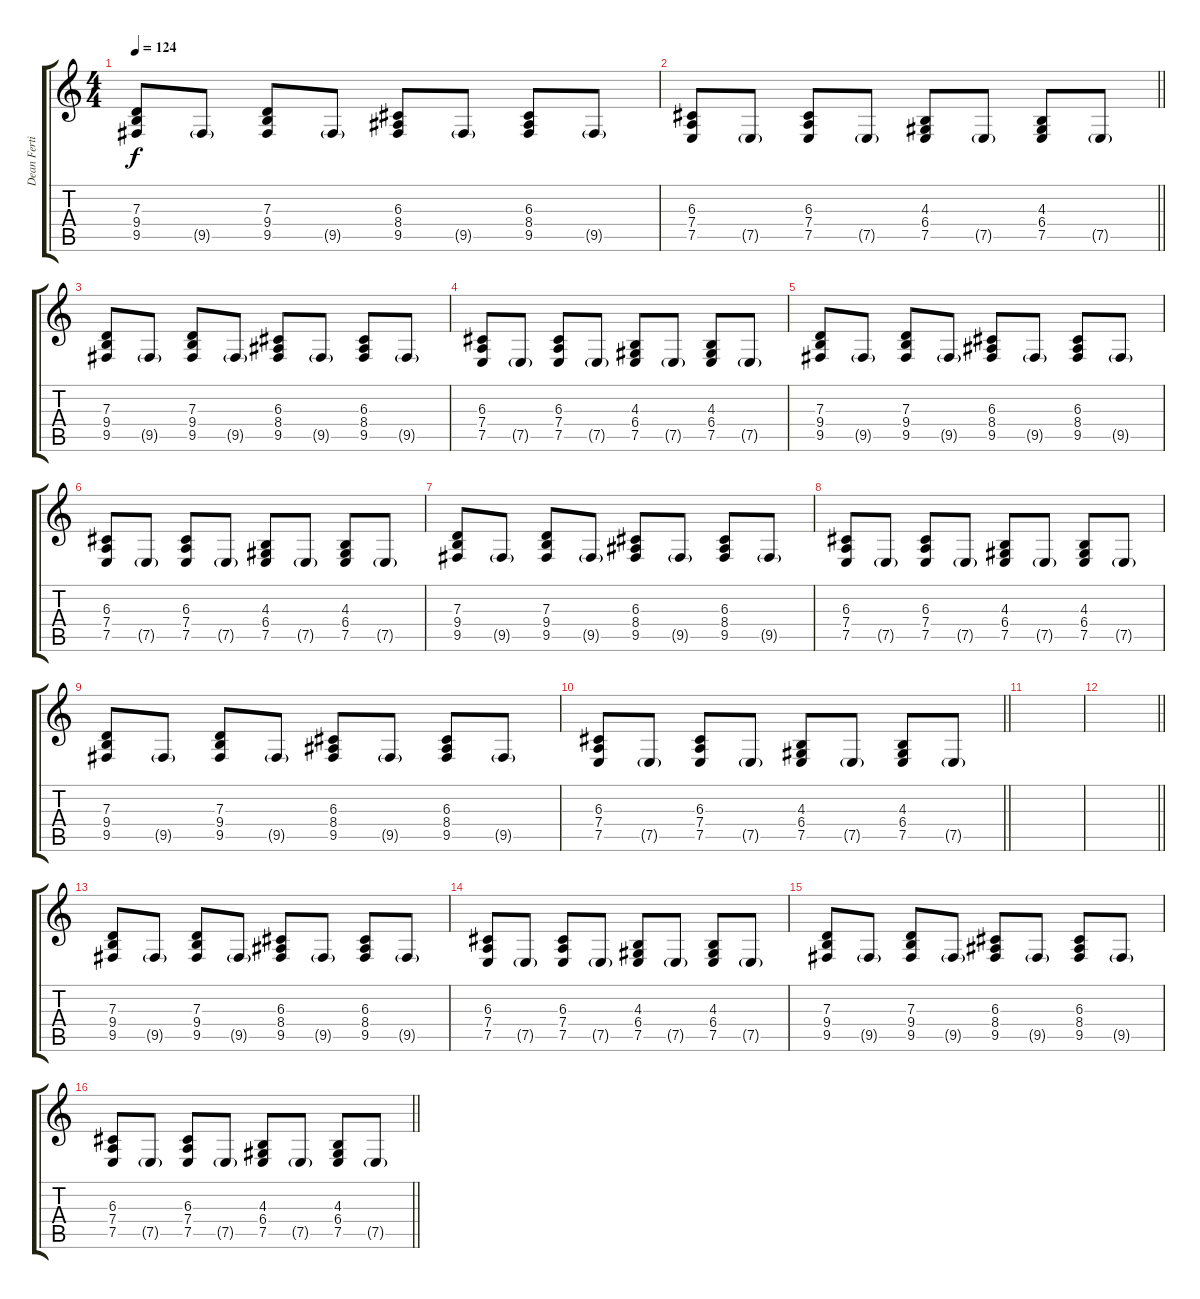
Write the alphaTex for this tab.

\track ("Dean Fertita (Keyboard)" "Dean Ferti") {instrument lead3calliope}
\staff {score tabs}
\tuning (E4 B3 G3 D3 A2 E2) {hide}
\ts (4 4)
\tempo 124
\clef g2
\ks c
(7.3 9.4 9.5).8{dy f} 9.5{g}.8 (7.3 9.4 9.5).8 9.5{g}.8 (6.3 8.4 9.5).8 9.5{g}.8 (6.3 8.4 9.5).8 9.5{g}.8 |
\barLineRight lightlight
(6.3 7.4 7.5).8 7.5{g}.8 (6.3 7.4 7.5).8 7.5{g}.8 (4.3 6.4 7.5).8 7.5{g}.8 (4.3 6.4 7.5).8 7.5{g}.8 |
(7.3 9.4 9.5).8 9.5{g}.8 (7.3 9.4 9.5).8 9.5{g}.8 (6.3 8.4 9.5).8 9.5{g}.8 (6.3 8.4 9.5).8 9.5{g}.8 |
(6.3 7.4 7.5).8 7.5{g}.8 (6.3 7.4 7.5).8 7.5{g}.8 (4.3 6.4 7.5).8 7.5{g}.8 (4.3 6.4 7.5).8 7.5{g}.8 |
(7.3 9.4 9.5).8 9.5{g}.8 (7.3 9.4 9.5).8 9.5{g}.8 (6.3 8.4 9.5).8 9.5{g}.8 (6.3 8.4 9.5).8 9.5{g}.8 |
(6.3 7.4 7.5).8 7.5{g}.8 (6.3 7.4 7.5).8 7.5{g}.8 (4.3 6.4 7.5).8 7.5{g}.8 (4.3 6.4 7.5).8 7.5{g}.8 |
(7.3 9.4 9.5).8 9.5{g}.8 (7.3 9.4 9.5).8 9.5{g}.8 (6.3 8.4 9.5).8 9.5{g}.8 (6.3 8.4 9.5).8 9.5{g}.8 |
(6.3 7.4 7.5).8 7.5{g}.8 (6.3 7.4 7.5).8 7.5{g}.8 (4.3 6.4 7.5).8 7.5{g}.8 (4.3 6.4 7.5).8 7.5{g}.8 |
(7.3 9.4 9.5).8 9.5{g}.8 (7.3 9.4 9.5).8 9.5{g}.8 (6.3 8.4 9.5).8 9.5{g}.8 (6.3 8.4 9.5).8 9.5{g}.8 |
\barLineRight lightlight
(6.3 7.4 7.5).8 7.5{g}.8 (6.3 7.4 7.5).8 7.5{g}.8 (4.3 6.4 7.5).8 7.5{g}.8 (4.3 6.4 7.5).8 7.5{g}.8 |
|
\barLineRight lightlight
|
(7.3 9.4 9.5).8 9.5{g}.8 (7.3 9.4 9.5).8 9.5{g}.8 (6.3 8.4 9.5).8 9.5{g}.8 (6.3 8.4 9.5).8 9.5{g}.8 |
(6.3 7.4 7.5).8 7.5{g}.8 (6.3 7.4 7.5).8 7.5{g}.8 (4.3 6.4 7.5).8 7.5{g}.8 (4.3 6.4 7.5).8 7.5{g}.8 |
(7.3 9.4 9.5).8 9.5{g}.8 (7.3 9.4 9.5).8 9.5{g}.8 (6.3 8.4 9.5).8 9.5{g}.8 (6.3 8.4 9.5).8 9.5{g}.8 |
\barLineRight lightlight
(6.3 7.4 7.5).8 7.5{g}.8 (6.3 7.4 7.5).8 7.5{g}.8 (4.3 6.4 7.5).8 7.5{g}.8 (4.3 6.4 7.5).8 7.5{g}.8
